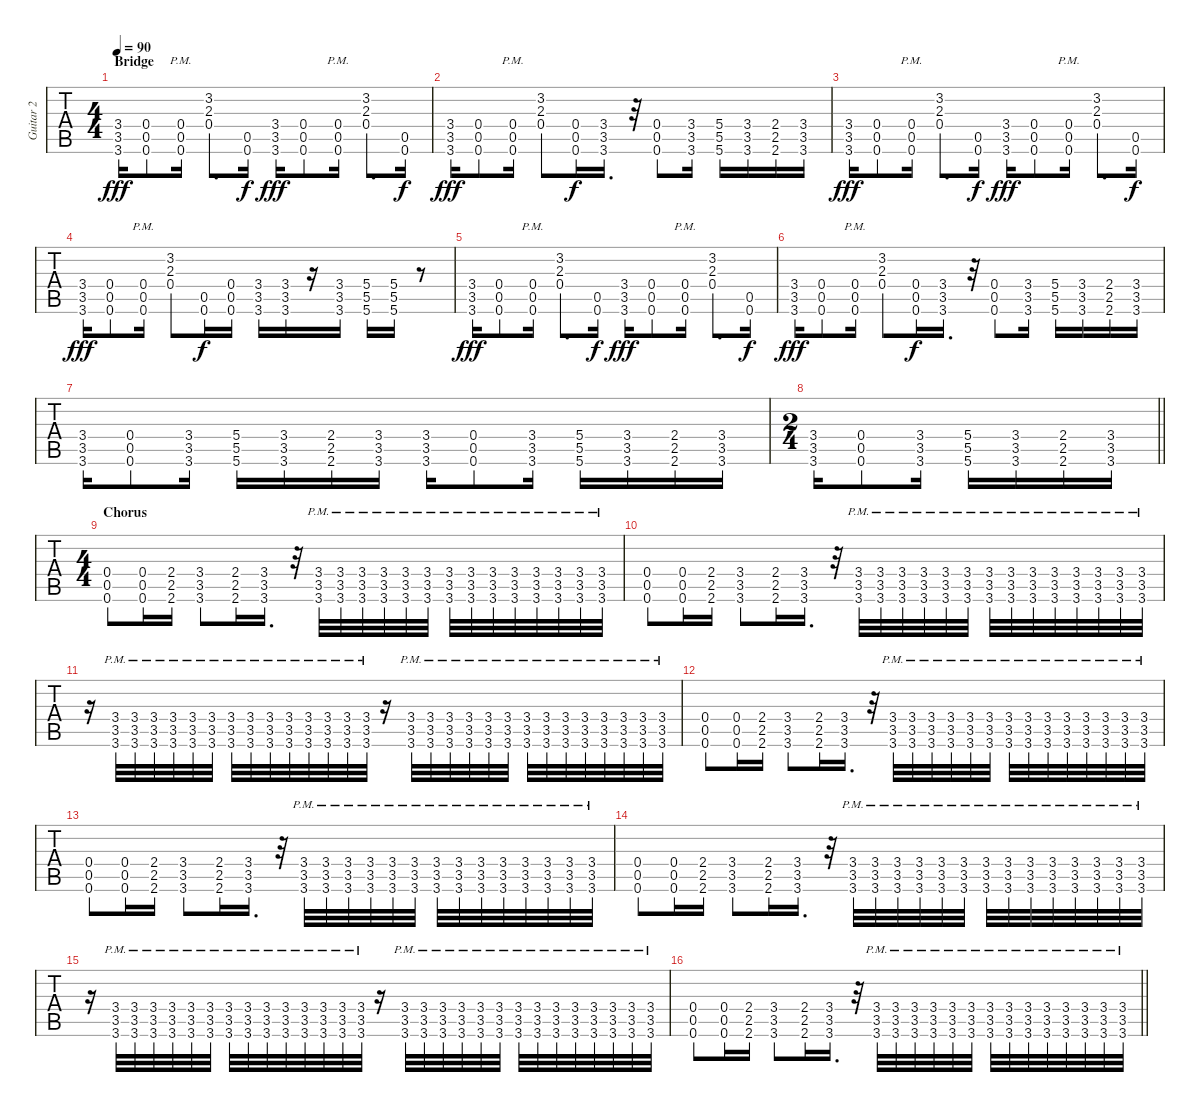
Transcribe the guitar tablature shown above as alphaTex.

\track ("Guitar 2" "Guitar 2") {instrument overdrivenguitar}
\staff {tabs}
\tuning (Db4 Ab3 E3 B2 Gb2 B1) {hide}
\ts (4 4)
\section ("" "Bridge")
\tempo 90
\clef g2
\ks c
(3.4 3.5 3.6).16{dy fff} (0.4 0.5 0.6).8 (0.4{pm} 0.5{pm} 0.6{pm}).16 (3.2 2.3 0.4).8{d} (0.5 0.6).16{dy f} (3.4 3.5 3.6).16{dy fff} (0.4 0.5 0.6).8 (0.4{pm} 0.5{pm} 0.6{pm}).16 (3.2 2.3 0.4).8{d} (0.5 0.6).16{dy f} |
(3.4 3.5 3.6).16{dy fff} (0.4 0.5 0.6).8 (0.4{pm} 0.5{pm} 0.6{pm}).16 (3.2 2.3 0.4).8 (0.4 0.5 0.6).16{dy f} (3.4 3.5 3.6).16{d} r.32 (0.4 0.5 0.6).8 (3.4 3.5 3.6).16 (5.4 5.5 5.6).16 (3.4 3.5 3.6).16 (2.4 2.5 2.6).16 (3.4 3.5 3.6).16 |
(3.4 3.5 3.6).16{dy fff} (0.4 0.5 0.6).8 (0.4{pm} 0.5{pm} 0.6{pm}).16 (3.2 2.3 0.4).8{d} (0.5 0.6).16{dy f} (3.4 3.5 3.6).16{dy fff} (0.4 0.5 0.6).8 (0.4{pm} 0.5{pm} 0.6{pm}).16 (3.2 2.3 0.4).8{d} (0.5 0.6).16{dy f} |
(3.4 3.5 3.6).16{dy fff} (0.4 0.5 0.6).8 (0.4{pm} 0.5{pm} 0.6{pm}).16 (3.2 2.3 0.4).8 (0.5 0.6).16{dy f} (0.4 0.5 0.6).16 (3.4 3.5 3.6).16 (3.4 3.5 3.6).16 r.16 (3.4 3.5 3.6).16 (5.4 5.5 5.6).16 (5.4 5.5 5.6).16 r.8 |
(3.4 3.5 3.6).16{dy fff} (0.4 0.5 0.6).8 (0.4{pm} 0.5{pm} 0.6{pm}).16 (3.2 2.3 0.4).8{d} (0.5 0.6).16{dy f} (3.4 3.5 3.6).16{dy fff} (0.4 0.5 0.6).8 (0.4{pm} 0.5{pm} 0.6{pm}).16 (3.2 2.3 0.4).8{d} (0.5 0.6).16{dy f} |
(3.4 3.5 3.6).16{dy fff} (0.4 0.5 0.6).8 (0.4{pm} 0.5{pm} 0.6{pm}).16 (3.2 2.3 0.4).8 (0.4 0.5 0.6).16{dy f} (3.4 3.5 3.6).16{d} r.32 (0.4 0.5 0.6).8 (3.4 3.5 3.6).16 (5.4 5.5 5.6).16 (3.4 3.5 3.6).16 (2.4 2.5 2.6).16 (3.4 3.5 3.6).16 |
(3.4 3.5 3.6).16 (0.4 0.5 0.6).8 (3.4 3.5 3.6).16 (5.4 5.5 5.6).16 (3.4 3.5 3.6).16 (2.4 2.5 2.6).16 (3.4 3.5 3.6).16 (3.4 3.5 3.6).16 (0.4 0.5 0.6).8 (3.4 3.5 3.6).16 (5.4 5.5 5.6).16 (3.4 3.5 3.6).16 (2.4 2.5 2.6).16 (3.4 3.5 3.6).16 |
\ts (2 4)
\barLineRight lightlight
(3.4 3.5 3.6).16 (0.4 0.5 0.6).8 (3.4 3.5 3.6).16 (5.4 5.5 5.6).16 (3.4 3.5 3.6).16 (2.4 2.5 2.6).16 (3.4 3.5 3.6).16 |
\ts (4 4)
\section ("" "Chorus")
(0.4 0.5 0.6).8 (0.4 0.5 0.6).16 (2.4 2.5 2.6).16 (3.4 3.5 3.6).8 (2.4 2.5 2.6).16 (3.4 3.5 3.6).16{d} r.32 (3.4{pm} 3.5{pm} 3.6{pm}).32 (3.4{pm} 3.5{pm} 3.6{pm}).32 (3.4{pm} 3.5{pm} 3.6{pm}).32 (3.4{pm} 3.5{pm} 3.6{pm}).32 (3.4{pm} 3.5{pm} 3.6{pm}).32 (3.4{pm} 3.5{pm} 3.6{pm}).32 (3.4{pm} 3.5{pm} 3.6{pm}).32 (3.4{pm} 3.5{pm} 3.6{pm}).32 (3.4{pm} 3.5{pm} 3.6{pm}).32 (3.4{pm} 3.5{pm} 3.6{pm}).32 (3.4{pm} 3.5{pm} 3.6{pm}).32 (3.4{pm} 3.5{pm} 3.6{pm}).32 (3.4{pm} 3.5{pm} 3.6{pm}).32 (3.4{pm} 3.5{pm} 3.6{pm}).32 |
(0.4 0.5 0.6).8 (0.4 0.5 0.6).16 (2.4 2.5 2.6).16 (3.4 3.5 3.6).8 (2.4 2.5 2.6).16 (3.4 3.5 3.6).16{d} r.32 (3.4{pm} 3.5{pm} 3.6{pm}).32 (3.4{pm} 3.5{pm} 3.6{pm}).32 (3.4{pm} 3.5{pm} 3.6{pm}).32 (3.4{pm} 3.5{pm} 3.6{pm}).32 (3.4{pm} 3.5{pm} 3.6{pm}).32 (3.4{pm} 3.5{pm} 3.6{pm}).32 (3.4{pm} 3.5{pm} 3.6{pm}).32 (3.4{pm} 3.5{pm} 3.6{pm}).32 (3.4{pm} 3.5{pm} 3.6{pm}).32 (3.4{pm} 3.5{pm} 3.6{pm}).32 (3.4{pm} 3.5{pm} 3.6{pm}).32 (3.4{pm} 3.5{pm} 3.6{pm}).32 (3.4{pm} 3.5{pm} 3.6{pm}).32 (3.4{pm} 3.5{pm} 3.6{pm}).32 |
r.16 (3.4{pm} 3.5{pm} 3.6{pm}).32 (3.4{pm} 3.5{pm} 3.6{pm}).32 (3.4{pm} 3.5{pm} 3.6{pm}).32 (3.4{pm} 3.5{pm} 3.6{pm}).32 (3.4{pm} 3.5{pm} 3.6{pm}).32 (3.4{pm} 3.5{pm} 3.6{pm}).32 (3.4{pm} 3.5{pm} 3.6{pm}).32 (3.4{pm} 3.5{pm} 3.6{pm}).32 (3.4{pm} 3.5{pm} 3.6{pm}).32 (3.4{pm} 3.5{pm} 3.6{pm}).32 (3.4{pm} 3.5{pm} 3.6{pm}).32 (3.4{pm} 3.5{pm} 3.6{pm}).32 (3.4{pm} 3.5{pm} 3.6{pm}).32 (3.4{pm} 3.5{pm} 3.6{pm}).32 r.16 (3.4{pm} 3.5{pm} 3.6{pm}).32 (3.4{pm} 3.5{pm} 3.6{pm}).32 (3.4{pm} 3.5{pm} 3.6{pm}).32 (3.4{pm} 3.5{pm} 3.6{pm}).32 (3.4{pm} 3.5{pm} 3.6{pm}).32 (3.4{pm} 3.5{pm} 3.6{pm}).32 (3.4{pm} 3.5{pm} 3.6{pm}).32 (3.4{pm} 3.5{pm} 3.6{pm}).32 (3.4{pm} 3.5{pm} 3.6{pm}).32 (3.4{pm} 3.5{pm} 3.6{pm}).32 (3.4{pm} 3.5{pm} 3.6{pm}).32 (3.4{pm} 3.5{pm} 3.6{pm}).32 (3.4{pm} 3.5{pm} 3.6{pm}).32 (3.4{pm} 3.5{pm} 3.6{pm}).32 |
(0.4 0.5 0.6).8 (0.4 0.5 0.6).16 (2.4 2.5 2.6).16 (3.4 3.5 3.6).8 (2.4 2.5 2.6).16 (3.4 3.5 3.6).16{d} r.32 (3.4{pm} 3.5{pm} 3.6{pm}).32 (3.4{pm} 3.5{pm} 3.6{pm}).32 (3.4{pm} 3.5{pm} 3.6{pm}).32 (3.4{pm} 3.5{pm} 3.6{pm}).32 (3.4{pm} 3.5{pm} 3.6{pm}).32 (3.4{pm} 3.5{pm} 3.6{pm}).32 (3.4{pm} 3.5{pm} 3.6{pm}).32 (3.4{pm} 3.5{pm} 3.6{pm}).32 (3.4{pm} 3.5{pm} 3.6{pm}).32 (3.4{pm} 3.5{pm} 3.6{pm}).32 (3.4{pm} 3.5{pm} 3.6{pm}).32 (3.4{pm} 3.5{pm} 3.6{pm}).32 (3.4{pm} 3.5{pm} 3.6{pm}).32 (3.4{pm} 3.5{pm} 3.6{pm}).32 |
(0.4 0.5 0.6).8 (0.4 0.5 0.6).16 (2.4 2.5 2.6).16 (3.4 3.5 3.6).8 (2.4 2.5 2.6).16 (3.4 3.5 3.6).16{d} r.32 (3.4{pm} 3.5{pm} 3.6{pm}).32 (3.4{pm} 3.5{pm} 3.6{pm}).32 (3.4{pm} 3.5{pm} 3.6{pm}).32 (3.4{pm} 3.5{pm} 3.6{pm}).32 (3.4{pm} 3.5{pm} 3.6{pm}).32 (3.4{pm} 3.5{pm} 3.6{pm}).32 (3.4{pm} 3.5{pm} 3.6{pm}).32 (3.4{pm} 3.5{pm} 3.6{pm}).32 (3.4{pm} 3.5{pm} 3.6{pm}).32 (3.4{pm} 3.5{pm} 3.6{pm}).32 (3.4{pm} 3.5{pm} 3.6{pm}).32 (3.4{pm} 3.5{pm} 3.6{pm}).32 (3.4{pm} 3.5{pm} 3.6{pm}).32 (3.4{pm} 3.5{pm} 3.6{pm}).32 |
(0.4 0.5 0.6).8 (0.4 0.5 0.6).16 (2.4 2.5 2.6).16 (3.4 3.5 3.6).8 (2.4 2.5 2.6).16 (3.4 3.5 3.6).16{d} r.32 (3.4{pm} 3.5{pm} 3.6{pm}).32 (3.4{pm} 3.5{pm} 3.6{pm}).32 (3.4{pm} 3.5{pm} 3.6{pm}).32 (3.4{pm} 3.5{pm} 3.6{pm}).32 (3.4{pm} 3.5{pm} 3.6{pm}).32 (3.4{pm} 3.5{pm} 3.6{pm}).32 (3.4{pm} 3.5{pm} 3.6{pm}).32 (3.4{pm} 3.5{pm} 3.6{pm}).32 (3.4{pm} 3.5{pm} 3.6{pm}).32 (3.4{pm} 3.5{pm} 3.6{pm}).32 (3.4{pm} 3.5{pm} 3.6{pm}).32 (3.4{pm} 3.5{pm} 3.6{pm}).32 (3.4{pm} 3.5{pm} 3.6{pm}).32 (3.4{pm} 3.5{pm} 3.6{pm}).32 |
r.16 (3.4{pm} 3.5{pm} 3.6{pm}).32 (3.4{pm} 3.5{pm} 3.6{pm}).32 (3.4{pm} 3.5{pm} 3.6{pm}).32 (3.4{pm} 3.5{pm} 3.6{pm}).32 (3.4{pm} 3.5{pm} 3.6{pm}).32 (3.4{pm} 3.5{pm} 3.6{pm}).32 (3.4{pm} 3.5{pm} 3.6{pm}).32 (3.4{pm} 3.5{pm} 3.6{pm}).32 (3.4{pm} 3.5{pm} 3.6{pm}).32 (3.4{pm} 3.5{pm} 3.6{pm}).32 (3.4{pm} 3.5{pm} 3.6{pm}).32 (3.4{pm} 3.5{pm} 3.6{pm}).32 (3.4{pm} 3.5{pm} 3.6{pm}).32 (3.4{pm} 3.5{pm} 3.6{pm}).32 r.16 (3.4{pm} 3.5{pm} 3.6{pm}).32 (3.4{pm} 3.5{pm} 3.6{pm}).32 (3.4{pm} 3.5{pm} 3.6{pm}).32 (3.4{pm} 3.5{pm} 3.6{pm}).32 (3.4{pm} 3.5{pm} 3.6{pm}).32 (3.4{pm} 3.5{pm} 3.6{pm}).32 (3.4{pm} 3.5{pm} 3.6{pm}).32 (3.4{pm} 3.5{pm} 3.6{pm}).32 (3.4{pm} 3.5{pm} 3.6{pm}).32 (3.4{pm} 3.5{pm} 3.6{pm}).32 (3.4{pm} 3.5{pm} 3.6{pm}).32 (3.4{pm} 3.5{pm} 3.6{pm}).32 (3.4{pm} 3.5{pm} 3.6{pm}).32 (3.4{pm} 3.5{pm} 3.6{pm}).32 |
\barLineRight lightlight
(0.4 0.5 0.6).8 (0.4 0.5 0.6).16 (2.4 2.5 2.6).16 (3.4 3.5 3.6).8 (2.4 2.5 2.6).16 (3.4 3.5 3.6).16{d} r.32 (3.4{pm} 3.5{pm} 3.6{pm}).32 (3.4{pm} 3.5{pm} 3.6{pm}).32 (3.4{pm} 3.5{pm} 3.6{pm}).32 (3.4{pm} 3.5{pm} 3.6{pm}).32 (3.4{pm} 3.5{pm} 3.6{pm}).32 (3.4{pm} 3.5{pm} 3.6{pm}).32 (3.4{pm} 3.5{pm} 3.6{pm}).32 (3.4{pm} 3.5{pm} 3.6{pm}).32 (3.4{pm} 3.5{pm} 3.6{pm}).32 (3.4{pm} 3.5{pm} 3.6{pm}).32 (3.4{pm} 3.5{pm} 3.6{pm}).32 (3.4{pm} 3.5{pm} 3.6{pm}).32 (3.4{pm} 3.5{pm} 3.6{pm}).32 (3.4{pm} 3.5{pm} 3.6{pm}).32
